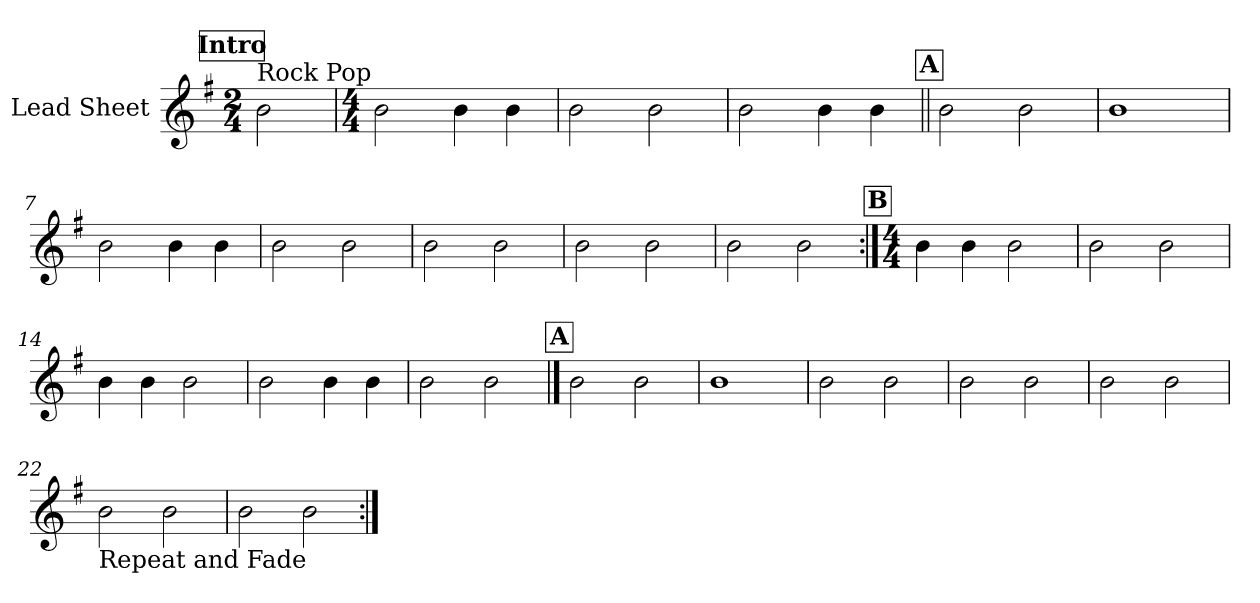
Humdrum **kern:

**kern
*part1
*staff1
*I"Lead Sheet
*clefG2
*k[f#]
*G:
*M2/4
*MM80
!!LO:REH:place=s1:a:fs=14:t=Intro
=1
!LO:TX:a:t=Rock Pop
2b\
=2
*M4/4
2b\
4b\
4b\
=3
2b\
2b\
=4
2b\
4b\
4b\
!!LO:LB:g=z
!!LO:REH:place=s1:a:fs=14:t=A
=5||
2b\
2b\
=6
1b
=7
2b\
4b\
4b\
=8
2b\
2b\
!!LO:LB:g=z
=9
2b\
2b\
=10
2b\
2b\
=11
2b\
2b\
!!LO:LB:g=z
!!LO:REH:place=s1:a:fs=14:t=B
=12:|!
*M4/4
4b\
4b\
2b\
=13
2b\
2b\
=14
4b\
4b\
2b\
=15
2b\
4b\
4b\
!!LO:LB:g=z
=16
2b\
2b\
!!LO:LB:g=z
!!LO:REH:place=s1:a:fs=14:t=A
==17
2b\
2b\
=18
1b
=19
2b\
2b\
=20
2b\
2b\
!!LO:LB:g=z
=21
2b\
2b\
=22
!LO:TX:b:t=Repeat and Fade
2b\
2b\
=23
2b\
2b\
=:|!
*-
